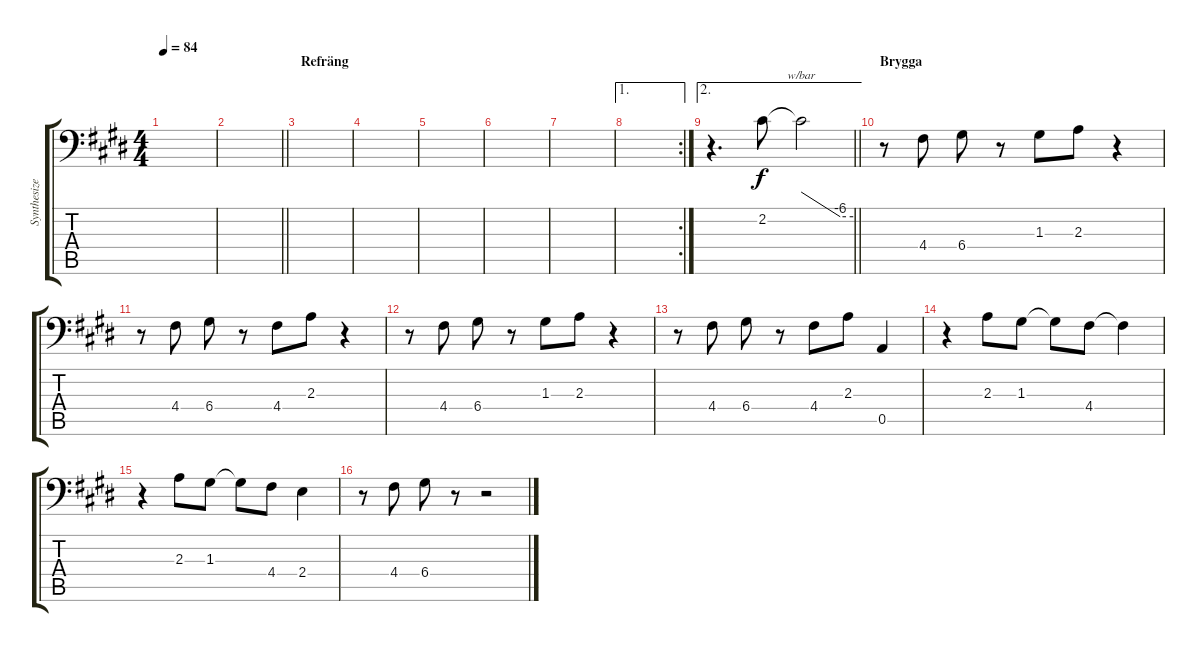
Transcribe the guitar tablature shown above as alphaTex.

\track ("Synthesizer" "Synthesize") {instrument fx1rain}
\staff {score tabs}
\tuning (E4 B3 G3 D3 A2 E2) {hide}
\ts (4 4)
\tempo 84
\clef f4
\ks c#minor
|
\barLineRight lightlight
|
\section ("" "Refräng")
|
|
|
|
|
\ae 1
\rc 2
|
\ae 2
\barLineRight lightlight
r.4{d} 2.2.8{balance 0} 2.2{t}.2{tbe (custom default 0 0 45 -24 60 -24) balance 8} |
\section ("" "Brygga")
r.8 4.4.8 6.4.8 r.8 1.3.8 2.3.8 r.4 |
r.8 4.4.8 6.4.8 r.8 4.4.8 2.3.8 r.4 |
r.8 4.4.8 6.4.8 r.8 1.3.8 2.3.8 r.4 |
r.8 4.4.8 6.4.8 r.8 4.4.8 2.3.8 0.5.4 |
r.4 2.3.8 1.3.8 1.3{t}.8 4.4.8 4.4{t}.4 |
r.4 2.3.8 1.3.8 1.3{t}.8 4.4.8 2.4.4 |
r.8 4.4.8 6.4.8 r.8 r.2
